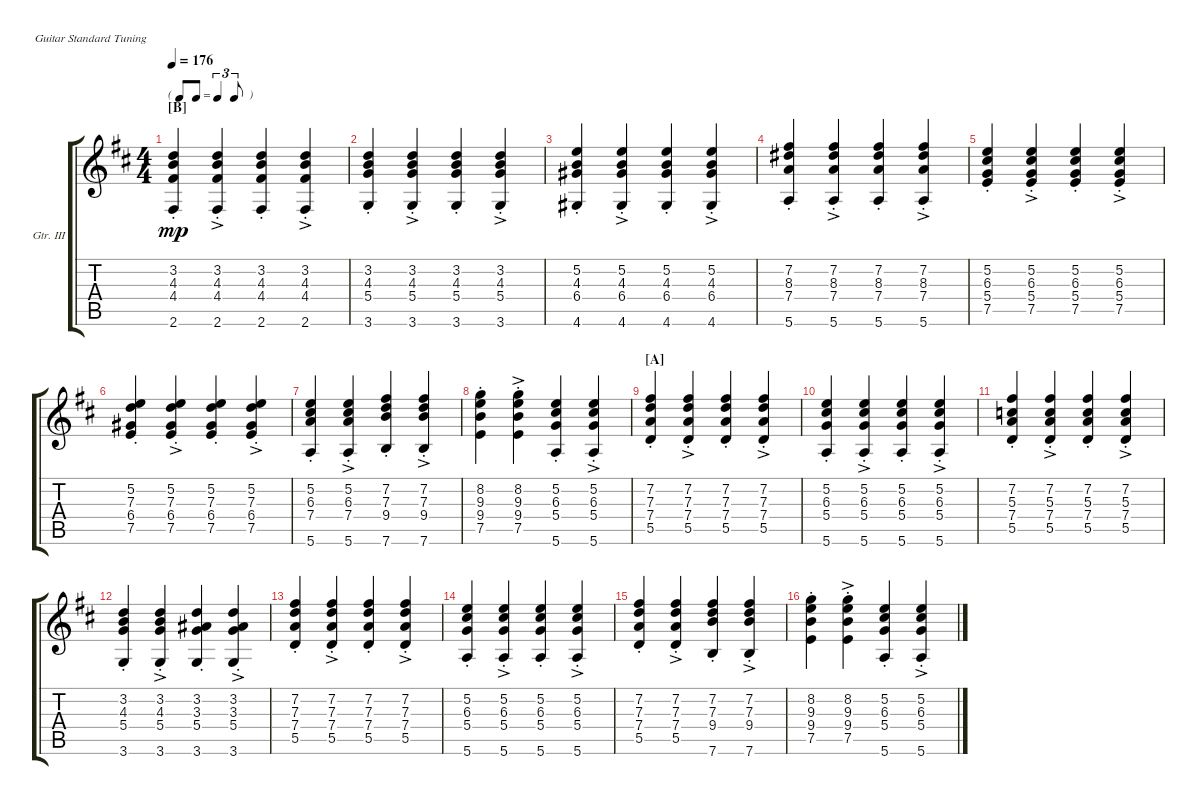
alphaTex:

\defaultSystemsLayout 4
\bracketExtendMode groupsimilarinstruments
\firstSystemTrackNameOrientation horizontal
\otherSystemsTrackNameOrientation horizontal
\track ("Guitar III" "Gtr. III") {multiBarRest instrument acousticguitarsteel}
\staff {score tabs}
\tuning (E4 B3 G3 D3 A2 E2)
\ts (4 4)
\tf triplet8th
\section ("B" "")
\tempo 176
\clef g2
\ks d
(2.6{st} 4.4{st} 4.3{st} 3.2{st}).4{dy mp} (2.6{ac st} 4.4{ac st} 4.3{ac st} 3.2{ac st}).4 (2.6{st} 4.4{st} 4.3{st} 3.2{st}).4 (2.6{ac st} 4.4{ac st} 4.3{ac st} 3.2{ac st}).4 |
(3.6{st} 5.4{st} 4.3{st} 3.2{st}).4 (3.6{ac st} 5.4{ac st} 4.3{ac st} 3.2{ac st}).4 (3.6{st} 5.4{st} 4.3{st} 3.2{st}).4 (3.6{ac st} 5.4{ac st} 4.3{ac st} 3.2{ac st}).4 |
(5.2{st} 6.4{st} 4.6{st} 4.3{st}).4 (5.2{ac st} 6.4{ac st} 4.6{ac st} 4.3{ac st}).4 (5.2{st} 6.4{st} 4.6{st} 4.3{st}).4 (5.2{ac st} 6.4{ac st} 4.6{ac st} 4.3{ac st}).4 |
(5.6{st} 7.4{st} 8.3{st} 7.2{st}).4 (5.6{ac st} 7.4{ac st} 8.3{ac st} 7.2{ac st}).4 (5.6{st} 7.4{st} 8.3{st} 7.2{st}).4 (5.6{ac st} 7.4{ac st} 8.3{ac st} 7.2{ac st}).4 |
(7.5{st} 5.4{st} 6.3{st} 5.2{st}).4 (7.5{ac st} 5.4{ac st} 6.3{ac st} 5.2{ac st}).4 (7.5{st} 5.4{st} 6.3{st} 5.2{st}).4 (7.5{ac st} 5.4{ac st} 6.3{ac st} 5.2{ac st}).4 |
(7.5{st} 6.4{st} 7.3{st} 5.2{st}).4 (7.5{ac st} 6.4{ac st} 7.3{ac st} 5.2{ac st}).4 (7.5{st} 6.4{st} 7.3{st} 5.2{st}).4 (7.5{ac st} 6.4{ac st} 7.3{ac st} 5.2{ac st}).4 |
(5.2{st} 6.3{st} 7.4{st} 5.6{st}).4 (5.2{ac st} 6.3{ac st} 7.4{ac st} 5.6{ac st}).4 (7.2{st} 7.3{st} 9.4{st} 7.6{st}).4 (7.2{ac st} 7.3{ac st} 9.4{ac st} 7.6{ac st}).4 |
(8.2{st} 9.3{st} 9.4{st} 7.5{st}).4 (8.2{ac st} 9.3{ac st} 9.4{ac st} 7.5{ac st}).4 (5.6{st} 5.4{st} 6.3{st} 5.2{st}).4 (5.6{ac st} 5.4{ac st} 6.3{ac st} 5.2{ac st}).4 |
\section ("A" "")
(7.2{st} 7.3{st} 7.4{st} 5.5{st}).4 (7.2{ac st} 7.3{ac st} 7.4{ac st} 5.5{ac st}).4 (7.2{st} 7.3{st} 7.4{st} 5.5{st}).4 (7.2{ac st} 7.3{ac st} 7.4{ac st} 5.5{ac st}).4 |
(5.2{st} 6.3{st} 5.4{st} 5.6{st}).4 (5.2{ac st} 6.3{ac st} 5.4{ac st} 5.6{ac st}).4 (5.2{st} 6.3{st} 5.4{st} 5.6{st}).4 (5.2{ac st} 6.3{ac st} 5.4{ac st} 5.6{ac st}).4 |
(7.2{st} 5.3{st} 7.4{st} 5.5{st}).4 (7.2{ac st} 5.3{ac st} 7.4{ac st} 5.5{ac st}).4 (7.2{st} 5.3{st} 7.4{st} 5.5{st}).4 (7.2{ac st} 5.3{ac st} 7.4{ac st} 5.5{ac st}).4 |
(3.6{st} 5.4{st} 4.3{st} 3.2{st}).4 (3.6{ac st} 5.4{ac st} 4.3{ac st} 3.2{ac st}).4 (3.6{st} 5.4{st} 3.3{st} 3.2{st}).4 (3.6{ac st} 5.4{ac st} 3.3{ac st} 3.2{ac st}).4 |
(7.2{st} 7.3{st} 7.4{st} 5.5{st}).4 (7.2{ac st} 7.3{ac st} 7.4{ac st} 5.5{ac st}).4 (7.2{st} 7.3{st} 7.4{st} 5.5{st}).4 (7.2{ac st} 7.3{ac st} 7.4{ac st} 5.5{ac st}).4 |
(5.2{st} 6.3{st} 5.4{st} 5.6{st}).4 (5.2{ac st} 6.3{ac st} 5.4{ac st} 5.6{ac st}).4 (5.2{st} 6.3{st} 5.4{st} 5.6{st}).4 (5.2{ac st} 6.3{ac st} 5.4{ac st} 5.6{ac st}).4 |
(7.2{st} 7.3{st} 7.4{st} 5.5{st}).4 (7.2{ac st} 7.3{ac st} 7.4{ac st} 5.5{ac st}).4 (7.6{st} 9.4{st} 7.3{st} 7.2{st}).4 (7.6{ac st} 9.4{ac st} 7.3{ac st} 7.2{ac st}).4 |
(7.5{st} 9.4{st} 9.3{st} 8.2{st}).4 (7.5{ac st} 9.4{ac st} 9.3{ac st} 8.2{ac st}).4 (5.2{st} 6.3{st} 5.4{st} 5.6{st}).4 (5.2{ac st} 6.3{ac st} 5.4{ac st} 5.6{ac st}).4
